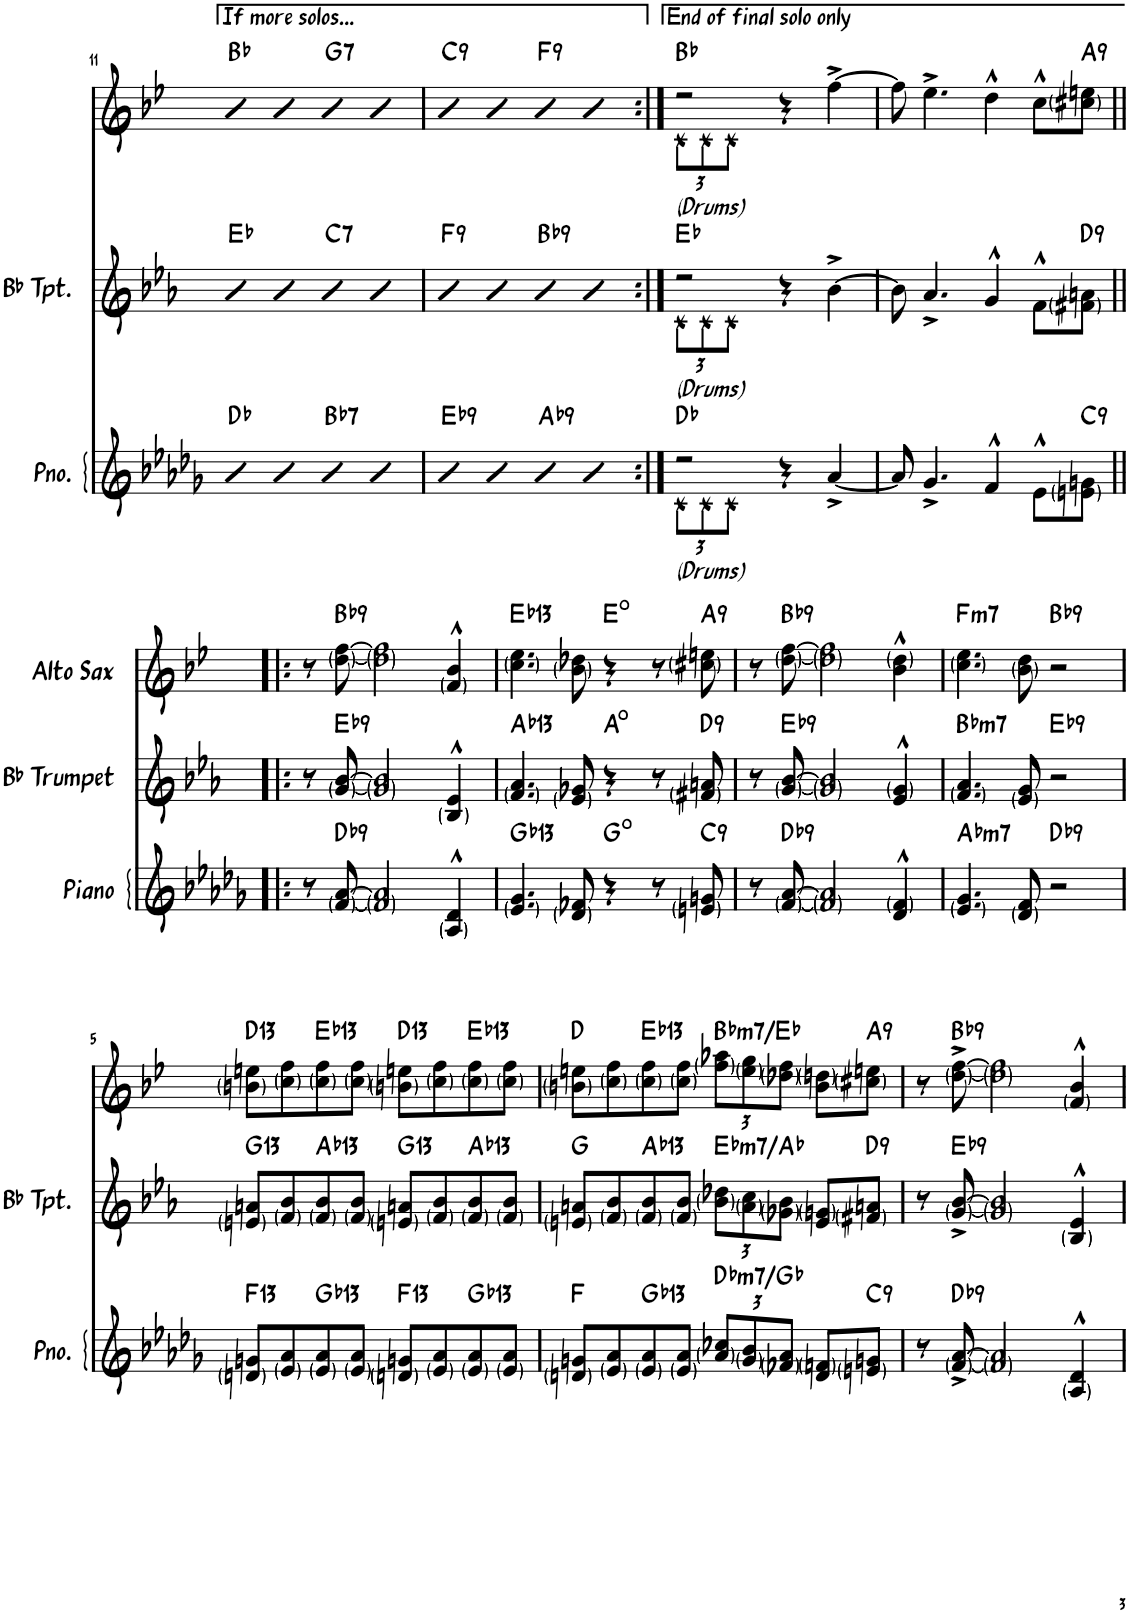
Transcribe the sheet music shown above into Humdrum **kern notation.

**kern	**harte	**kern	**harte	**kern	**harte
*part3	*part3	*part2	*part2	*part1	*part1
*staff3	*	*staff2	*	*staff1	*
*I"Piano	*	*I"Bb Trumpet	*	*I"Alto Sax	*
*I'Pno.	*	*I'Bb Tpt.	*	*I'Sax	*
!!LO:PB:g=z
*clefG2	*	*clefG2	*	*clefG2	*
*	*	*Trd1c2	*	*Trd5c9	*
*k[b-e-a-d-g-]	*	*k[b-e-a-]	*	*k[b-e-]	*
*M4/4	*	*M4/4	*	*M4/4	*
=11	=11	=11	=11	=11	=11
4b-	Db:maj	4cc	Eb:maj	4gg	Bb:maj
4b-	.	4cc	.	4gg	.
!	!LO:H:kt=7	!	!LO:H:kt=7	!	!LO:H:kt=7
4b-	Bb:7	4cc	C:7	4gg	G:7
4b-	.	4cc	.	4gg	.
=12	=12	=12	=12	=12	=12
!	!LO:H:kt=9	!	!LO:H:kt=9	!	!LO:H:kt=9
4b-	Eb:9	4cc	F:9	4gg	C:9
4b-	.	4cc	.	4gg	.
!	!LO:H:kt=9	!	!LO:H:kt=9	!	!LO:H:kt=9
4b-	Ab:9	4cc	Bb:9	4gg	F:9
4b-	.	4cc	.	4gg	.
=13:|!	=13:|!	=13:|!	=13:|!	=13:|!	=13:|!
*^	*	*^	*	*^	*
*	*Xbrackettup	*	*	*Xbrackettup	*	*	*Xbrackettup	*
!	!	!	!	!	!	!LO:TX:b:i:t=(Drums)	!	!
!	!	!	!LO:TX:b:i:t=(Drums)	!	!	!	!	!
!LO:TX:b:i:t=(Drums)	!	!	!	!	!	!	!	!
2r	12c\L	Db:maj	2r	12c\L	Eb:maj	2r	12c\L	Bb:maj
.	12c\	.	.	12c\	.	.	12c\	.
.	12c\J	.	.	12c\J	.	.	12c\J	.
.	2.ryy	.	.	2.ryy	.	.	2.ryy	.
4r	.	.	4r	.	.	4r	.	.
[4a-^/	.	.	[4b-^\	.	.	[4ff^\	.	.
*v	*v	*	*	*	*	*v	*v	*
*	*	*v	*v	*	*	*
=14	=14	=14	=14	=14	=14
8a-/]	.	8b-\]	.	8ff\]	.
4.g-^/	.	4.a-^/	.	4.ee-^\	.
4f^^/	.	4g^^/	.	4dd^^\	.
8e-^^\L	.	8f^^\L	.	8cc^^\L	.
!	!LO:H:kt=9	!	!LO:H:kt=9	!	!LO:H:kt=9
8en\ 8gn\J	C:9	8f#X\ 8an\J	D:9	8cc#X\ 8een\J	A:9
!!LO:LB:g=z
=1!|:	=1!|:	=1!|:	=1!|:	=1!|:	=1!|:
8r	.	8r	.	8r	.
!	!LO:H:kt=9	!	!LO:H:kt=9	!	!LO:H:kt=9
[8f/ [8a-/	Db:9	[8g/ [8b-/	Eb:9	[8dd\ [8ff\	Bb:9
2f/] 2a-/]	.	2g/] 2b-/]	.	2dd\] 2ff\]	.
4A-/^^ 4d-/^^	.	4B-/^^ 4e-/^^	.	4f/^^ 4b-/^^	.
=2	=2	=2	=2	=2	=2
!	!LO:H:kt=13	!	!LO:H:kt=13	!	!LO:H:kt=13
4.e-/ 4.g-/	Gb:9(11,13)	4.f/ 4.a-/	Ab:9(11,13)	4.cc\ 4.ee-\	Eb:9(11,13)
8d-/ 8f-X/	.	8e-/ 8g-X/	.	8b-\ 8dd-X\	.
4r	G:dim	4r	A:dim	4r	E:dim
8r	.	8r	.	8r	.
!	!LO:H:kt=9	!	!LO:H:kt=9	!	!LO:H:kt=9
8en/ 8gn/	C:9	8f#X/ 8an/	D:9	8cc#X\ 8een\	A:9
=3	=3	=3	=3	=3	=3
8r	.	8r	.	8r	.
!	!LO:H:kt=9	!	!LO:H:kt=9	!	!LO:H:kt=9
[8f/ [8a-/	Db:9	[8g/ [8b-/	Eb:9	[8dd\ [8ff\	Bb:9
2f/] 2a-/]	.	2g/] 2b-/]	.	2dd\] 2ff\]	.
4d-/^^ 4f/^^	.	4e-/^^ 4g/^^	.	4b-\^^ 4dd\^^	.
=4	=4	=4	=4	=4	=4
!	!LO:H:kt=m7	!	!LO:H:kt=m7	!	!LO:H:kt=m7
4.e-/ 4.g-/	Ab:min7	4.f/ 4.a-/	Bb:min7	4.cc\ 4.ee-\	F:min7
8d-/ 8f/	.	8e-/ 8g/	.	8b-\ 8dd\	.
!	!LO:H:kt=9	!	!LO:H:kt=9	!	!LO:H:kt=9
2r	Db:9	2r	Eb:9	2r	Bb:9
!!LO:LB:g=z
=5	=5	=5	=5	=5	=5
!	!LO:H:kt=13	!	!LO:H:kt=13	!	!LO:H:kt=13
8dn/ 8gn/L	F:9(11,13)	8en/ 8an/L	G:9(11,13)	8bn\ 8een\L	D:9(11,13)
8e-/ 8a-/	.	8f/ 8b-/	.	8cc\ 8ff\	.
!	!LO:H:kt=13	!	!LO:H:kt=13	!	!LO:H:kt=13
8e-/ 8a-/	Gb:9(11,13)	8f/ 8b-/	Ab:9(11,13)	8cc\ 8ff\	Eb:9(11,13)
8e-/ 8a-/J	.	8f/ 8b-/J	.	8cc\ 8ff\J	.
!	!LO:H:kt=13	!	!LO:H:kt=13	!	!LO:H:kt=13
8dn/ 8gn/L	F:9(11,13)	8en/ 8an/L	G:9(11,13)	8bn\ 8een\L	D:9(11,13)
8e-/ 8a-/	.	8f/ 8b-/	.	8cc\ 8ff\	.
!	!LO:H:kt=13	!	!LO:H:kt=13	!	!LO:H:kt=13
8e-/ 8a-/	Gb:9(11,13)	8f/ 8b-/	Ab:9(11,13)	8cc\ 8ff\	Eb:9(11,13)
8e-/ 8a-/J	.	8f/ 8b-/J	.	8cc\ 8ff\J	.
=6	=6	=6	=6	=6	=6
8dn/ 8gn/L	F:maj	8en/ 8an/L	G:maj	8bn\ 8een\L	D:maj
8e-/ 8a-/	.	8f/ 8b-/	.	8cc\ 8ff\	.
!	!LO:H:kt=13	!	!LO:H:kt=13	!	!LO:H:kt=13
8e-/ 8a-/	Gb:9(11,13)	8f/ 8b-/	Ab:9(11,13)	8cc\ 8ff\	Eb:9(11,13)
8e-/ 8a-/J	.	8f/ 8b-/J	.	8cc\ 8ff\J	.
!	!LO:H:kt=m7	!	!LO:H:kt=m7	!	!LO:H:kt=m7
12a-/ 12cc-X/L	Db:min7/4	12b-\ 12dd-X\L	Eb:min7/4	12ff\ 12aa-X\L	Bb:min7/4
12g/ 12b-/	.	12a\ 12cc\	.	12ee\ 12gg\	.
12f-X/ 12a-/J	.	12g-X\ 12b-\J	.	12dd-X\ 12ff\J	.
8d/ 8fn/L	.	8e/ 8gn/L	.	8b\ 8ddn\L	.
!	!LO:H:kt=9	!	!LO:H:kt=9	!	!LO:H:kt=9
8en/ 8gn/J	C:9	8f#X/ 8an/J	D:9	8cc#X\ 8een\J	A:9
=7	=7	=7	=7	=7	=7
8r	.	8r	.	8r	.
!	!LO:H:kt=9	!	!LO:H:kt=9	!	!LO:H:kt=9
[8f/^ [8a-/^	Db:9	[8g/^ [8b-/^	Eb:9	[8dd\^ [8ff\^	Bb:9
2f/] 2a-/]	.	2g/] 2b-/]	.	2dd\] 2ff\]	.
4A-/^^ 4d-/^^	.	4B-/^^ 4e-/^^	.	4f/^^ 4b-/^^	.
=	=	=	=	=	=
*-	*-	*-	*-	*-	*-
